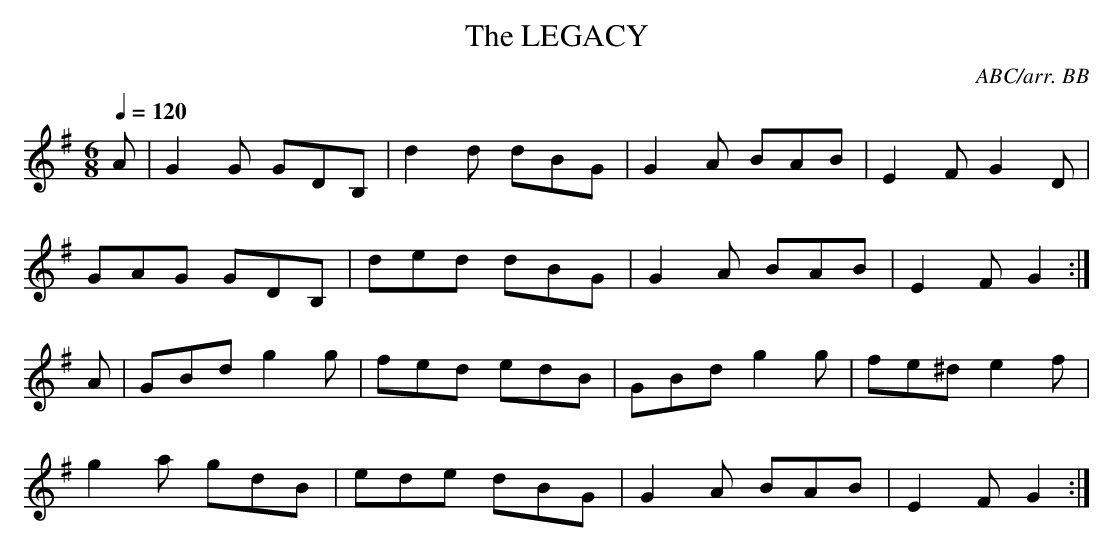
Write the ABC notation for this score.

X:1
T:LEGACY, The
C:ABC/arr. BB
Q:1/4=120
L:1/8
M:6/8
K:D
K:G
A|G2G GDB,|d2d dBG|G2A BAB|E2F G2D|
GAG GDB,|ded dBG|G2A BAB|E2F G2 :|
A|GBd g2g|fed edB|GBd g2g|fe^d e2f|
g2a gdB|ede dBG|G2A BAB|E2F G2 :|
